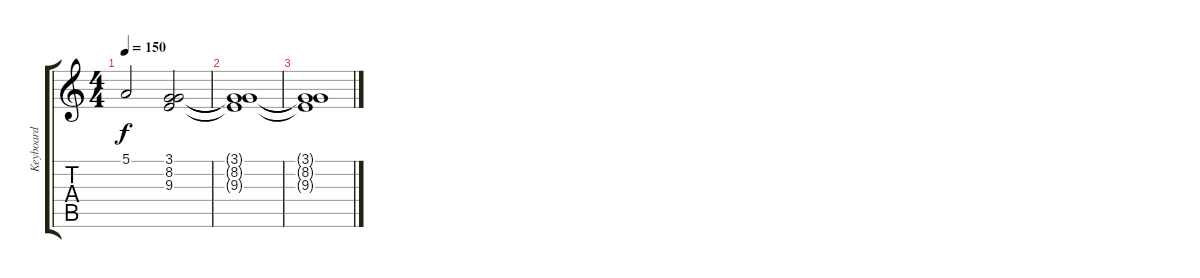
\track ("Keyboard" "Keyboard") {instrument stringensemble1}
\staff {score tabs}
\tuning (E4 B3 G3 D3 A2 E2) {hide}
\ts (4 4)
\tempo 150
\clef g2
\ks c
5.1.2{dy f} (3.1 8.2{t} 9.3{t}).2 |
(3.1{t} 8.2{t} 9.3{t}).1 |
(3.1{t} 8.2{t} 9.3{t}).1
